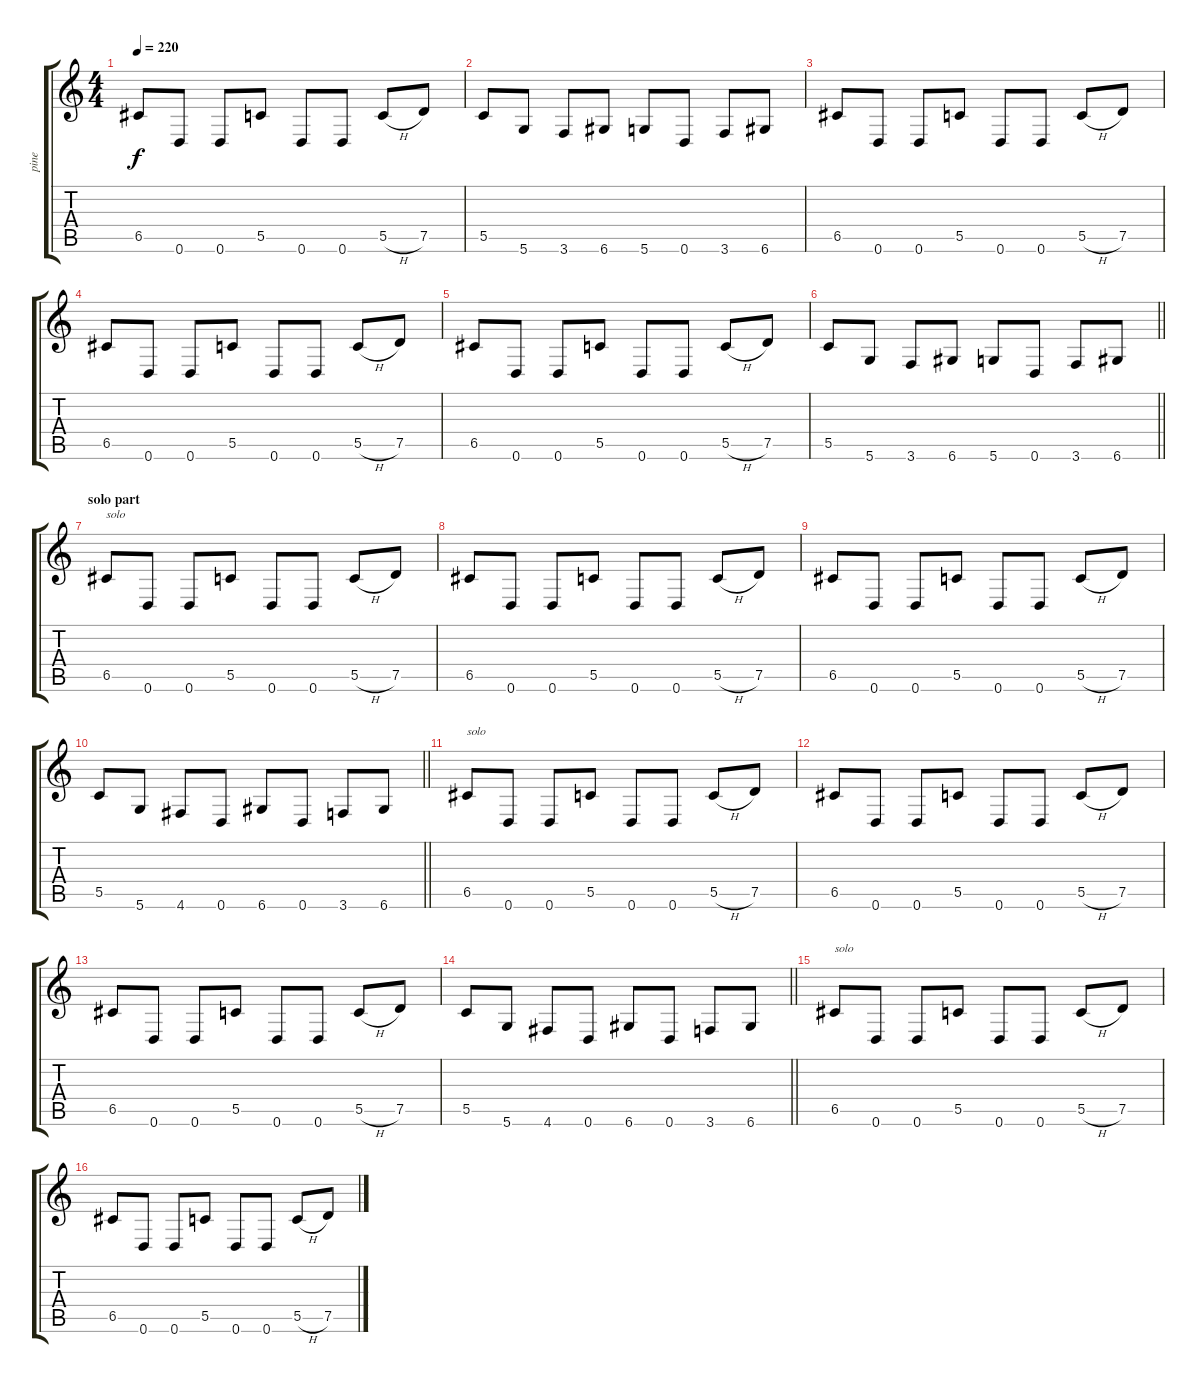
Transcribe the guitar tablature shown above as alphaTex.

\track ("pine" "pine") {instrument distortionguitar}
\staff {score tabs}
\tuning (D4 A3 F3 C3 G2 D2) {hide}
\ts (4 4)
\tempo 220
\clef g2
\ks c
6.5.8{dy f} 0.6.8 0.6.8 5.5.8 0.6.8 0.6.8 5.5{h}.8 7.5.8 |
5.5.8 5.6.8 3.6.8 6.6.8 5.6.8 0.6.8 3.6.8 6.6.8 |
6.5.8 0.6.8 0.6.8 5.5.8 0.6.8 0.6.8 5.5{h}.8 7.5.8 |
6.5.8 0.6.8 0.6.8 5.5.8 0.6.8 0.6.8 5.5{h}.8 7.5.8 |
6.5.8 0.6.8 0.6.8 5.5.8 0.6.8 0.6.8 5.5{h}.8 7.5.8 |
\barLineRight lightlight
5.5.8 5.6.8 3.6.8 6.6.8 5.6.8 0.6.8 3.6.8 6.6.8 |
\section ("" "solo part ")
6.5.8{txt "solo"} 0.6.8 0.6.8 5.5.8 0.6.8 0.6.8 5.5{h}.8 7.5.8 |
6.5.8 0.6.8 0.6.8 5.5.8 0.6.8 0.6.8 5.5{h}.8 7.5.8 |
6.5.8 0.6.8 0.6.8 5.5.8 0.6.8 0.6.8 5.5{h}.8 7.5.8 |
\barLineRight lightlight
5.5.8 5.6.8 4.6.8 0.6.8 6.6.8 0.6.8 3.6.8 6.6.8 |
6.5.8{txt "solo"} 0.6.8 0.6.8 5.5.8 0.6.8 0.6.8 5.5{h}.8 7.5.8 |
6.5.8 0.6.8 0.6.8 5.5.8 0.6.8 0.6.8 5.5{h}.8 7.5.8 |
6.5.8 0.6.8 0.6.8 5.5.8 0.6.8 0.6.8 5.5{h}.8 7.5.8 |
\barLineRight lightlight
5.5.8 5.6.8 4.6.8 0.6.8 6.6.8 0.6.8 3.6.8 6.6.8 |
6.5.8{txt "solo"} 0.6.8 0.6.8 5.5.8 0.6.8 0.6.8 5.5{h}.8 7.5.8 |
6.5.8 0.6.8 0.6.8 5.5.8 0.6.8 0.6.8 5.5{h}.8 7.5.8
